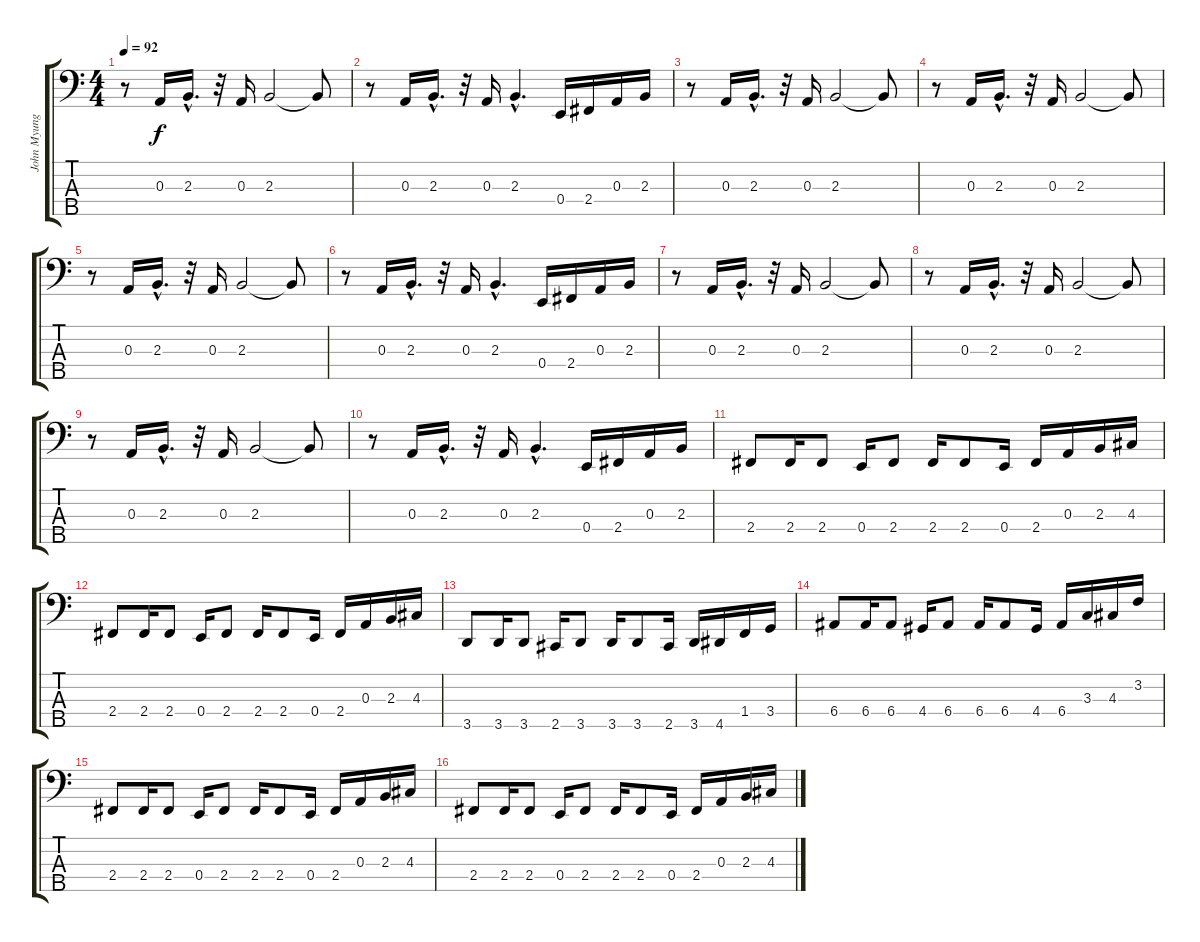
\track ("John Myung" "John Myung") {instrument electricbassfinger}
\staff {score tabs}
\tuning (G2 D2 A1 E1 B0) {hide}
\ts (4 4)
\tempo 92
\clef f4
\ks c
r.8{dy f} 0.3.16 2.3{hac}.16{d} r.32 0.3.16 2.3.2 2.3{t}.8 |
r.8 0.3.16 2.3{hac}.16{d} r.32 0.3.16 2.3{hac}.4{d} 0.4.16 2.4.16 0.3.16 2.3.16 |
r.8 0.3.16 2.3{hac}.16{d} r.32 0.3.16 2.3.2 2.3{t}.8 |
r.8 0.3.16 2.3{hac}.16{d} r.32 0.3.16 2.3.2 2.3{t}.8 |
r.8 0.3.16 2.3{hac}.16{d} r.32 0.3.16 2.3.2 2.3{t}.8 |
r.8 0.3.16 2.3{hac}.16{d} r.32 0.3.16 2.3{hac}.4{d} 0.4.16 2.4.16 0.3.16 2.3.16 |
r.8 0.3.16 2.3{hac}.16{d} r.32 0.3.16 2.3.2 2.3{t}.8 |
r.8 0.3.16 2.3{hac}.16{d} r.32 0.3.16 2.3.2 2.3{t}.8 |
r.8 0.3.16 2.3{hac}.16{d} r.32 0.3.16 2.3.2 2.3{t}.8 |
r.8 0.3.16 2.3{hac}.16{d} r.32 0.3.16 2.3{hac}.4{d} 0.4.16 2.4.16 0.3.16 2.3.16 |
2.4.8 2.4.16 2.4.8 0.4.16 2.4.8 2.4.16 2.4.8 0.4.16 2.4.16 0.3.16 2.3.16 4.3.16 |
2.4.8 2.4.16 2.4.8 0.4.16 2.4.8 2.4.16 2.4.8 0.4.16 2.4.16 0.3.16 2.3.16 4.3.16 |
3.5.8 3.5.16 3.5.8 2.5.16 3.5.8 3.5.16 3.5.8 2.5.16 3.5.16 4.5.16 1.4.16 3.4.16 |
6.4.8 6.4.16 6.4.8 4.4.16 6.4.8 6.4.16 6.4.8 4.4.16 6.4.16 3.3.16 4.3.16 3.2.16 |
2.4.8 2.4.16 2.4.8 0.4.16 2.4.8 2.4.16 2.4.8 0.4.16 2.4.16 0.3.16 2.3.16 4.3.16 |
2.4.8 2.4.16 2.4.8 0.4.16 2.4.8 2.4.16 2.4.8 0.4.16 2.4.16 0.3.16 2.3.16 4.3.16
